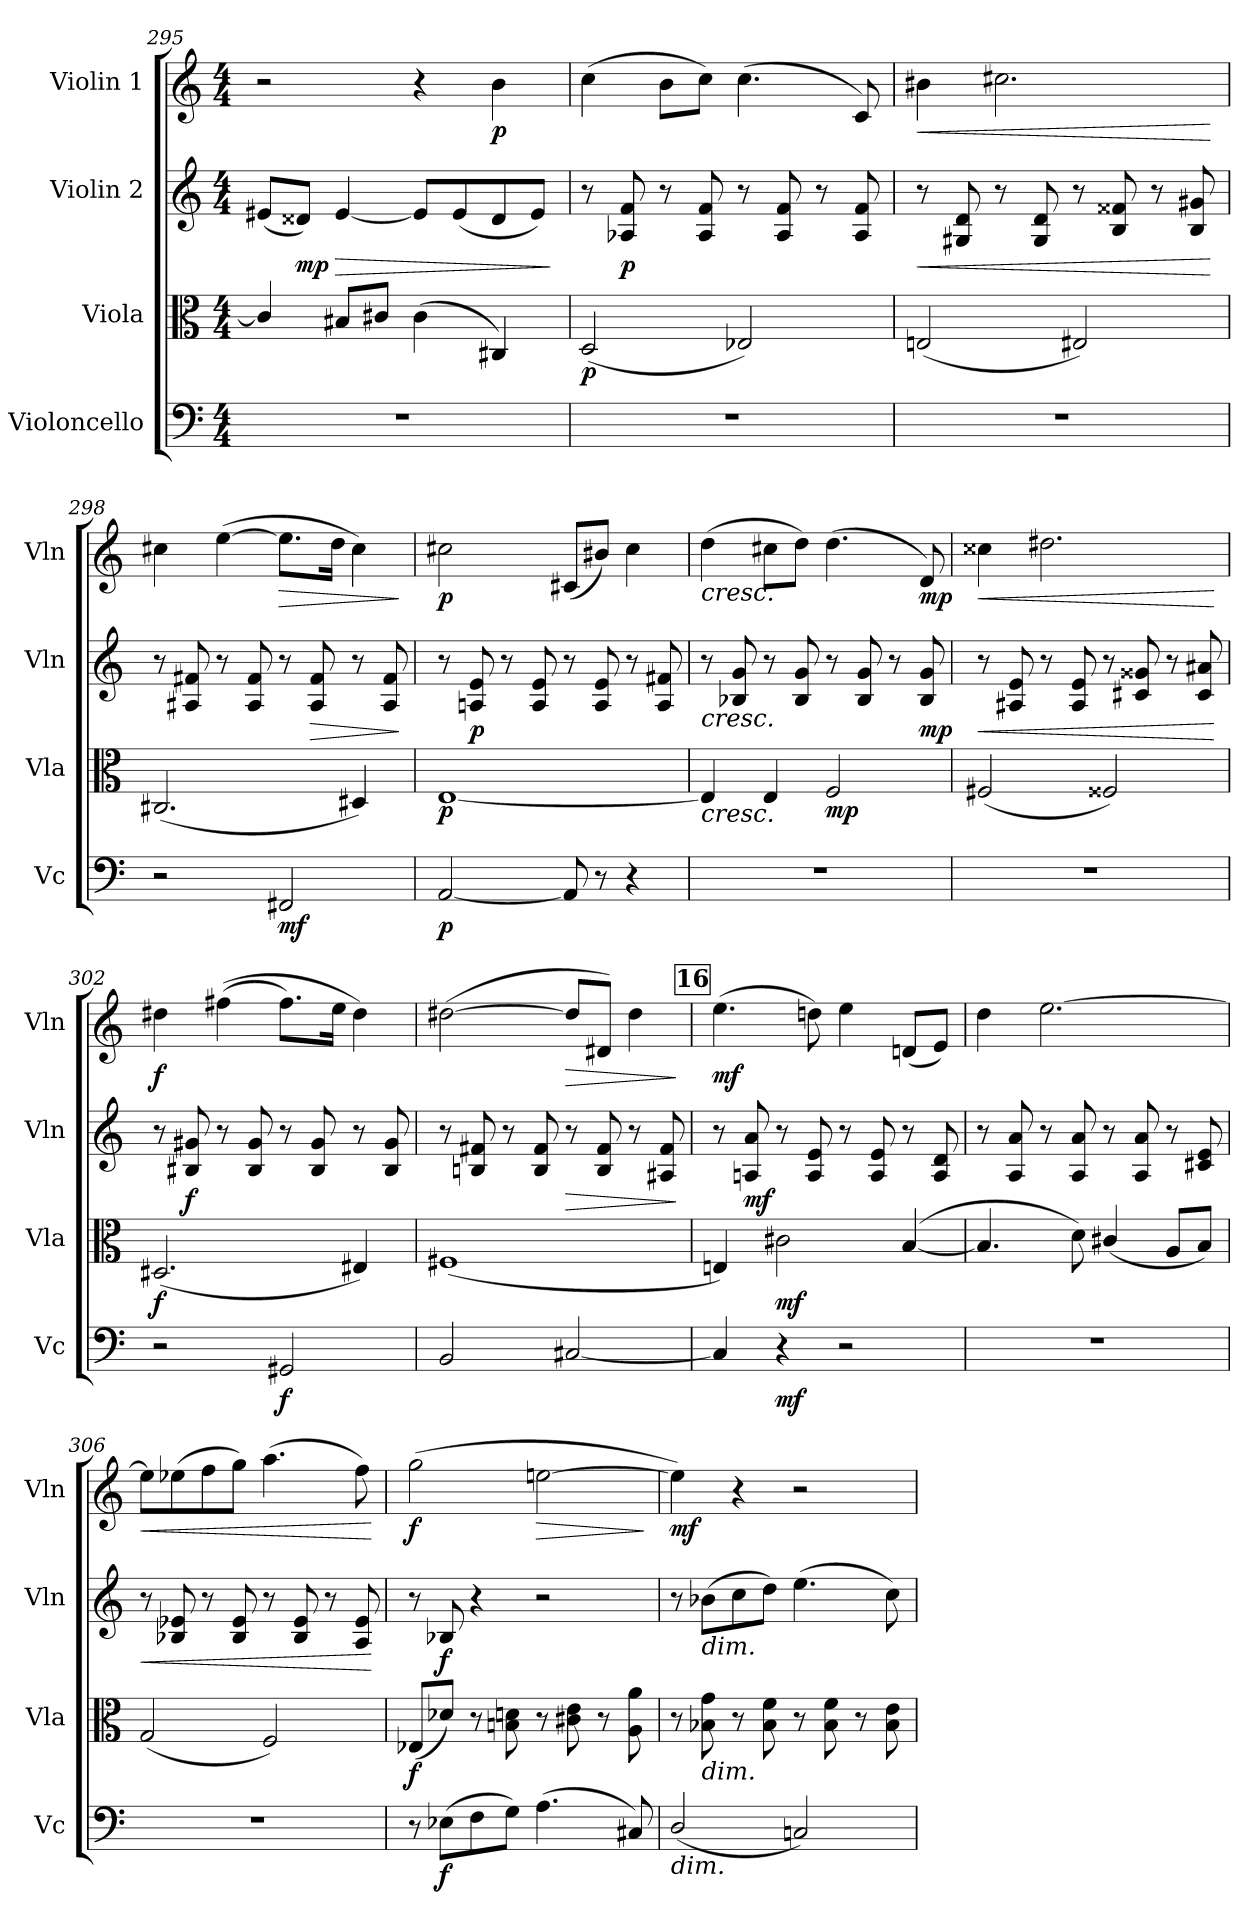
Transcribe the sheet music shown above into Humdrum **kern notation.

**kern	**dynam	**kern	**dynam	**kern	**dynam	**kern	**dynam
*part4	*part4	*part3	*part3	*part2	*part2	*part1	*part1
*staff4	*staff4	*staff3	*staff3	*staff2	*staff2	*staff1	*staff1
*I"Violoncello	*	*I"Viola	*	*I"Violin 2	*	*I"Violin 1	*
*I'Vc	*	*I'Vla	*	*I'Vln	*	*I'Vln	*
*clefF4	*	*clefC3	*	*clefG2	*	*clefG2	*
*k[]	*	*k[]	*	*k[]	*	*k[]	*
*M4/4	*	*M4/4	*	*M4/4	*	*M4/4	*
=295	=295	=295	=295	=295	=295	=295	=295
1r	.	4c#/]	.	(<8e#X/L	.	2r	.
!	!	!	!	!	!LO:DY:b	!	!
.	.	.	.	8d##X/J)	mp	.	.
!	!	!	!	!	!LO:HP:b	!	!
.	.	8B#X/L	.	[4e#/	>	.	.
.	.	8c#i/J	.	.	.	.	.
.	.	(>4c#\	.	8e#/L]	.	4r	.
.	.	.	.	(<8e#/	.	.	.
!	!	!	!	!	!	!	!LO:DY:b
.	.	4C#X/)	.	8d##/	.	4b\	p
.	.	.	.	8e#/J)	.	.	.
.	.	.	.	.	]	.	.
=296	=296	=296	=296	=296	=296	=296	=296
!	!	!	!LO:DY:b	!	!	!	!
1r	.	(<2D/	p	8r	.	(>4cc\	.
!	!	!	!	!	!LO:DY:b	!	!
.	.	.	.	8A-X/ 8f/	p	.	.
.	.	.	.	8r	.	8b\L	.
.	.	.	.	8A-/ 8f/	.	8cc\J)	.
.	.	2E-X/)	.	8r	.	(>4.cc\	.
.	.	.	.	8A-/ 8f/	.	.	.
.	.	.	.	8r	.	.	.
.	.	.	.	8A-/ 8f/	.	8c/)	.
=297	=297	=297	=297	=297	=297	=297	=297
!	!	!	!	!	!LO:HP:b	!	!LO:HP:b
1r	.	(<2En/	.	8r	<	4b#X\	<
.	.	.	.	8G#X/ 8d/	.	.	.
.	.	.	.	8r	.	2.cc#X\	.
.	.	.	.	8G#/ 8d/	.	.	.
.	.	2E#X/)	.	8r	.	.	.
.	.	.	.	8B/ 8f##X/	.	.	.
.	.	.	.	8r	.	.	.
.	.	.	.	8B/ 8g#X/	.	.	.
.	.	.	.	.	[	.	[
!!LO:LB:g=z
=298	=298	=298	=298	=298	=298	=298	=298
*	*	*^	*	*	*	*	*
2r	.	(<2.C#X/	2ryy	.	8r	.	4cc#X\	.
.	.	.	.	.	8A#X/ 8f#X/	.	.	.
.	.	.	.	.	8r	.	(>[4ee\	.
.	.	.	.	.	8A#/ 8f#/	.	.	.
!	!LO:DY:b	!	!	!	!	!	!	!LO:HP:b
2FF#X/	mf	.	2ryy	.	8r	.	8.ee\L]	>
!	!	!	!	!	!	!LO:HP:b	!	!
.	.	.	.	.	8A#/ 8f#/	>	.	.
.	.	.	.	.	.	.	16dd\Jk	.
.	.	4D#X/)	.	.	8r	.	4cc#\)	.
.	.	.	.	.	8A#/ 8f#/	.	.	.
*	*	*v	*v	*	*	*	*	*
.	.	.	.	.	]	.	]
=299	=299	=299	=299	=299	=299	=299	=299
!	!LO:DY:b	!	!LO:DY:b	!	!	!	!LO:DY:b
[2AA/	p	[1E	p	8r	.	2cc#X\	p
!	!	!	!	!	!LO:DY:b	!	!
.	.	.	.	8An/ 8e/	p	.	.
.	.	.	.	8r	.	.	.
.	.	.	.	8A/ 8e/	.	.	.
8AA/]	.	.	.	8r	.	(<8c#X/L	.
8r	.	.	.	8A/ 8e/	.	8b#X/J)	.
4r	.	.	.	8r	.	4cc#\	.
.	.	.	.	8A/ 8f#X/	.	.	.
=300	=300	=300	=300	=300	=300	=300	=300
!	!	!	!	!	!	!LO:TX:b:i:t=cresc.	!
!	!	!	!	!LO:TX:b:i:t=cresc.	!	!	!
!	!	!LO:TX:b:i:t=cresc.	!	!	!	!	!
1r	.	4E/]	.	8r	.	(>4dd\	.
.	.	.	.	8B-X/ 8g/	.	.	.
.	.	4E/	.	8r	.	8cc#X\L	.
.	.	.	.	8B-/ 8g/	.	8dd\J)	.
!	!	!	!LO:DY:b	!	!	!	!
.	.	2F/	mp	8r	.	(>4.dd\	.
.	.	.	.	8B-/ 8g/	.	.	.
.	.	.	.	8r	.	.	.
!	!	!	!	!	!LO:DY:b	!	!LO:DY:b
.	.	.	.	8B-/ 8g/	mp	8d/)	mp
=301	=301	=301	=301	=301	=301	=301	=301
!	!	!	!	!	!LO:HP:b	!	!LO:HP:b
1r	.	(<2F#X/	.	8r	<	4cc##X\	<
.	.	.	.	8A#X/ 8e/	.	.	.
.	.	.	.	8r	.	2.dd#X\	.
.	.	.	.	8A#/ 8e/	.	.	.
.	.	2F##X/)	.	8r	.	.	.
.	.	.	.	8c#X/ 8g##X/	.	.	.
.	.	.	.	8r	.	.	.
.	.	.	.	8c#/ 8a#X/	.	.	.
.	.	.	.	.	[	.	[
!!LO:LB:g=z
=302	=302	=302	=302	=302	=302	=302	=302
!	!	!	!LO:DY:b	!	!	!	!LO:DY:b
2r	.	(<2.D#X/	f	8r	.	4dd#X\	f
!	!	!	!	!	!LO:DY:b	!	!
.	.	.	.	8B#X/ 8g#X/	f	.	.
.	.	.	.	8r	.	(>(>4ff#X\	.
.	.	.	.	8B#/ 8g#/	.	.	.
!	!LO:DY:b	!	!	!	!	!	!
2GG#X/	f	.	.	8r	.	8.ff#\L)	.
.	.	.	.	8B#/ 8g#/	.	.	.
.	.	.	.	.	.	16ee\Jk	.
.	.	4E#X/)	.	8r	.	4dd#\)	.
.	.	.	.	8B#/ 8g#/	.	.	.
=303	=303	=303	=303	=303	=303	=303	=303
*	*	*^	*	*	*	*	*
2BB/	.	(<1F#X	2ryy	.	8r	.	(>[2dd#X\	.
.	.	.	.	.	8Bn/ 8f#X/	.	.	.
.	.	.	.	.	8r	.	.	.
.	.	.	.	.	8B/ 8f#/	.	.	.
!	!	!	!	!	!	!LO:HP:b	!	!LO:HP:b
[2C#X/	.	.	2ryy	.	8r	>	8dd#/L]	>
.	.	.	.	.	8B/ 8f#/	.	8d#X/J)	.
.	.	.	.	.	8r	.	4dd#\	.
.	.	.	.	.	8A#X/ 8f#/	.	.	.
*	*	*v	*v	*	*	*	*	*
.	.	.	.	.	]	.	]
!!LO:REH:place=s1:a:B:fs=14:t=16
=304	=304	=304	=304	=304	=304	=304	=304
!	!	!	!	!	!	!	!LO:DY:b
4C#/]	.	4En/)	.	8r	.	(>4.ee\	mf
!	!	!	!	!	!LO:DY:b	!	!
.	.	.	.	8An/ 8a/	mf	.	.
!	!LO:DY:b	!	!LO:DY:b	!	!	!	!
4r	mf	2c#X\	mf	8r	.	.	.
.	.	.	.	8A/ 8e/	.	8ddn\)	.
2r	.	.	.	8r	.	4ee\	.
.	.	.	.	8A/ 8e/	.	.	.
.	.	(<[4B/	.	8r	.	(<8dn/L	.
.	.	.	.	8A/ 8d/	.	8e/J)	.
=305	=305	=305	=305	=305	=305	=305	=305
1r	.	4.B/]	.	8r	.	4dd\	.
.	.	.	.	8A/ 8a/	.	.	.
.	.	.	.	8r	.	[2.ee\	.
.	.	8d\)	.	8A/ 8a/	.	.	.
.	.	(<4c#X/	.	8r	.	.	.
.	.	.	.	8A/ 8a/	.	.	.
.	.	8A/L	.	8r	.	.	.
.	.	8B/J)	.	8c#X/ 8e/	.	.	.
!!LO:PB:g=z
=306	=306	=306	=306	=306	=306	=306	=306
!	!	!	!	!	!LO:HP:b	!	!LO:HP:b
1r	.	(<2G/	.	8r	<	8ee\L]	<
.	.	.	.	8B-X/ 8e-X/	.	(>8ee-X\	.
.	.	.	.	8r	.	8ff\	.
.	.	.	.	8B-/ 8e-/	.	8gg\J)	.
.	.	2F/)	.	8r	.	(>4.aa\	.
.	.	.	.	8B-/ 8e-/	.	.	.
.	.	.	.	8r	.	.	.
.	.	.	.	8A/ 8e-/	.	8ff\)	.
.	.	.	.	.	[	.	[
=307	=307	=307	=307	=307	=307	=307	=307
!	!	!	!LO:DY:b	!	!	!	!LO:DY:b
8r	.	(<8E-X/L	f	8r	.	(>2gg\	f
!	!LO:DY:b	!	!	!	!LO:DY:b	!	!
(>8E-X\L	f	8d-X/J)	.	8B-X/	f	.	.
8F\	.	8r	.	4r	.	.	.
8G\J)	.	8Bn\ 8dn\	.	.	.	.	.
!	!	!	!	!	!	!	!LO:HP:b
(>4.A\	.	8r	.	2r	.	[2een\	>
.	.	8c#X\ 8e\	.	.	.	.	.
.	.	8r	.	.	.	.	.
8C#X/)	.	8A\ 8a\	.	.	.	.	.
.	.	.	.	.	.	.	]
=308	=308	=308	=308	=308	=308	=308	=308
!LO:TX:b:i:t=dim.	!	!	!	!	!	!	!
!	!	!	!	!	!	!	!LO:DY:b
(<2D/	.	8r	.	8r	.	4ee\])	mf
!	!	!	!	!LO:TX:b:i:t=dim.	!	!	!
!	!	!LO:TX:b:i:t=dim.	!	!	!	!	!
.	.	8B-X\ 8g\	.	(>8b-X\L	.	.	.
.	.	8r	.	8cc\	.	4r	.
.	.	8B-\ 8f\	.	8dd\J)	.	.	.
2Cn/)	.	8r	.	(>4.ee\	.	2r	.
.	.	8B-\ 8f\	.	.	.	.	.
.	.	8r	.	.	.	.	.
.	.	8B-\ 8e\	.	8cc\)	.	.	.
=	=	=	=	=	=	=	=
*-	*-	*-	*-	*-	*-	*-	*-
